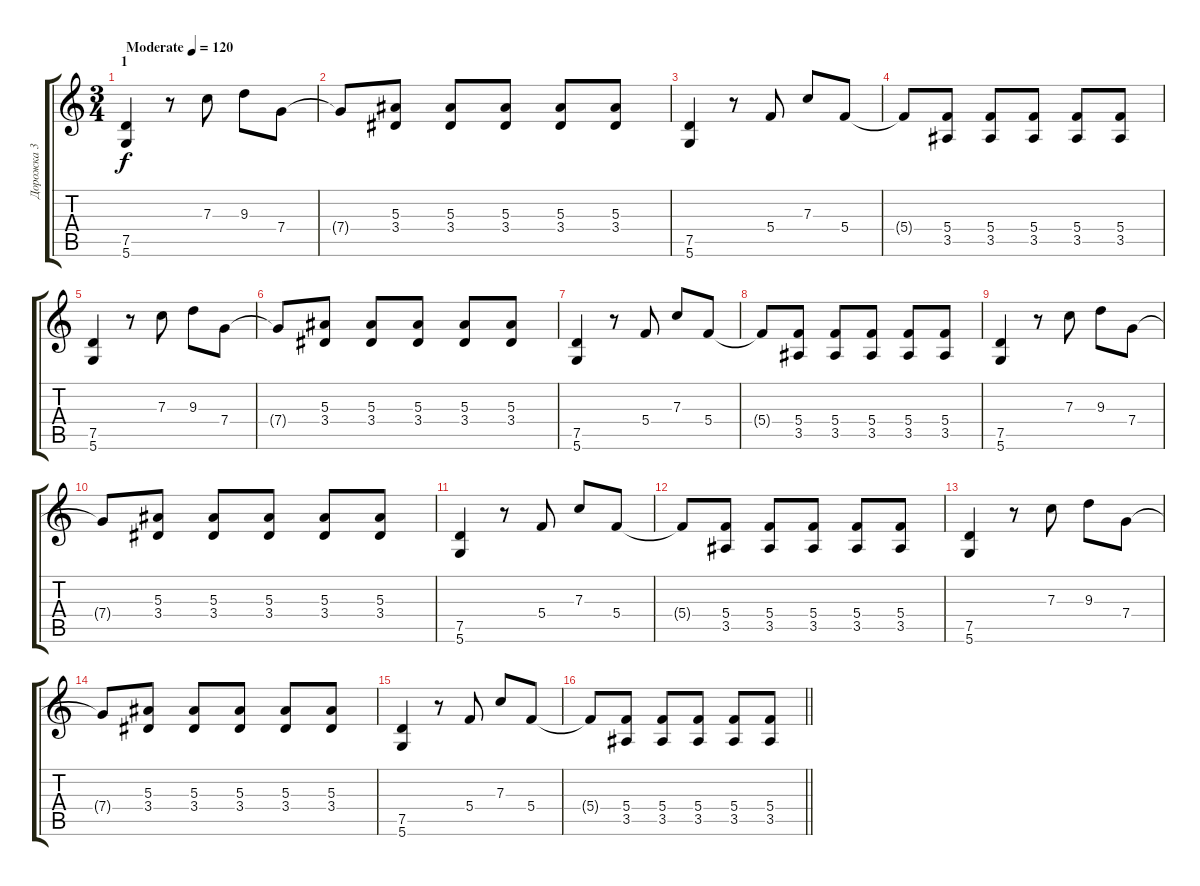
\track ("Дорожка 3" "Дорожка 3") {instrument distortionguitar}
\staff {score tabs}
\tuning (D4 A3 F3 C3 G2 D2) {hide}
\ts (3 4)
\section ("" "1")
\tempo (120 "Moderate")
\clef g2
\ks c
(7.5 5.6).4{dy f instrument distortionguitar} r.8 7.3.8 9.3.8 7.4.8 |
7.4{t}.8 (5.3 3.4).8 (5.3 3.4).8 (5.3 3.4).8 (5.3 3.4).8 (5.3 3.4).8 |
(7.5 5.6).4 r.8 5.4.8 7.3.8 5.4.8 |
5.4{t}.8 (5.4 3.5).8 (5.4 3.5).8 (5.4 3.5).8 (5.4 3.5).8 (5.4 3.5).8 |
(7.5 5.6).4 r.8 7.3.8 9.3.8 7.4.8 |
7.4{t}.8 (5.3 3.4).8 (5.3 3.4).8 (5.3 3.4).8 (5.3 3.4).8 (5.3 3.4).8 |
(7.5 5.6).4 r.8 5.4.8 7.3.8 5.4.8 |
5.4{t}.8 (5.4 3.5).8 (5.4 3.5).8 (5.4 3.5).8 (5.4 3.5).8 (5.4 3.5).8 |
(7.5 5.6).4 r.8 7.3.8 9.3.8 7.4.8 |
7.4{t}.8 (5.3 3.4).8 (5.3 3.4).8 (5.3 3.4).8 (5.3 3.4).8 (5.3 3.4).8 |
(7.5 5.6).4 r.8 5.4.8 7.3.8 5.4.8 |
5.4{t}.8 (5.4 3.5).8 (5.4 3.5).8 (5.4 3.5).8 (5.4 3.5).8 (5.4 3.5).8 |
(7.5 5.6).4 r.8 7.3.8 9.3.8 7.4.8 |
7.4{t}.8 (5.3 3.4).8 (5.3 3.4).8 (5.3 3.4).8 (5.3 3.4).8 (5.3 3.4).8 |
(7.5 5.6).4 r.8 5.4.8 7.3.8 5.4.8 |
\barLineRight lightlight
5.4{t}.8 (5.4 3.5).8 (5.4 3.5).8 (5.4 3.5).8 (5.4 3.5).8 (5.4 3.5).8
